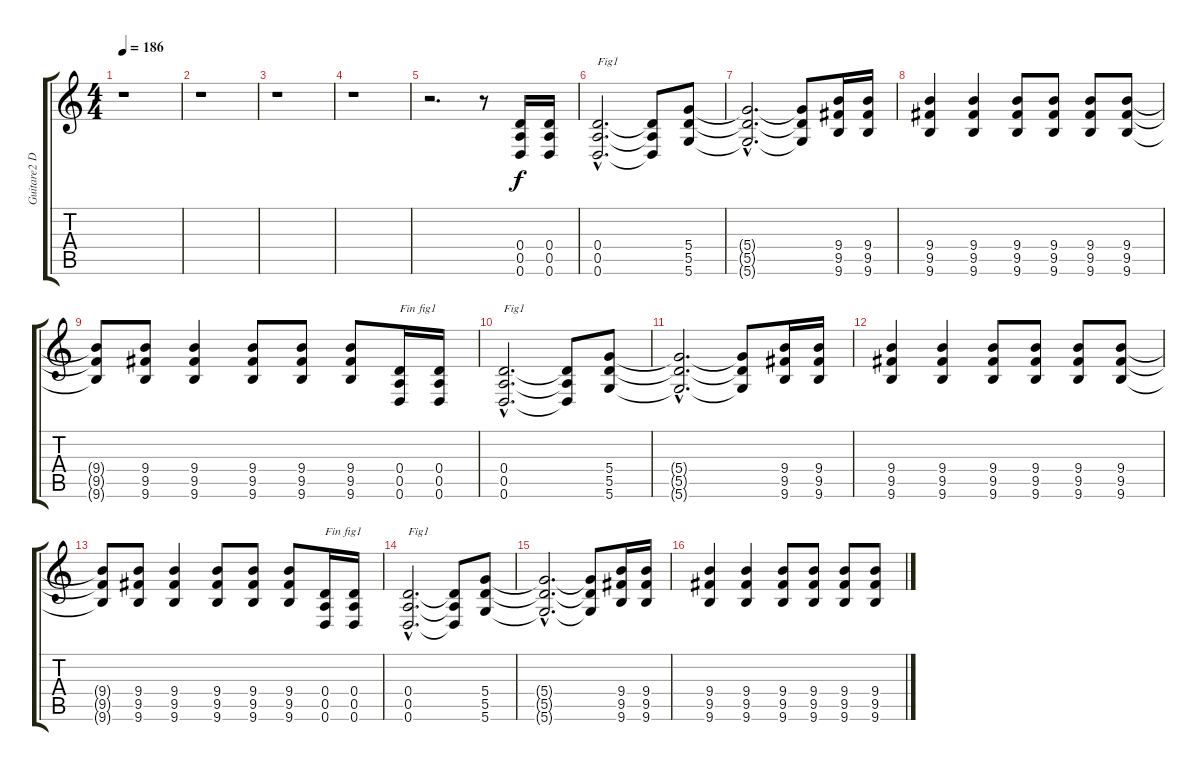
\track ("Guitare2 Dr-D" "Guitare2 D") {instrument distortionguitar}
\staff {score tabs}
\tuning (E4 B3 G3 D3 A2 D2) {hide}
\ts (4 4)
\tempo 186
\clef g2
\ks c
r.1{dy f instrument distortionguitar} |
r.1 |
r.1 |
r.1 |
r.2{d} r.8 (0.4 0.5 0.6).16 (0.4 0.5 0.6).16 |
(0.4{hac} 0.5{hac} 0.6{hac}).2{d txt "Fig1"} (0.4{t} 0.5{t} 0.6{t}).8 (5.4 5.5 5.6).8 |
(5.4{hac t} 5.5{hac t} 5.6{hac t}).2{d} (5.4{t} 5.5{t} 5.6{t}).8 (9.4 9.5 9.6).16 (9.4 9.5 9.6).16 |
(9.4 9.5 9.6).4 (9.4 9.5 9.6).4 (9.4 9.5 9.6).8 (9.4 9.5 9.6).8 (9.4 9.5 9.6).8 (9.4 9.5 9.6).8 |
(9.4{t} 9.5{t} 9.6{t}).8 (9.4 9.5 9.6).8 (9.4 9.5 9.6).4 (9.4 9.5 9.6).8 (9.4 9.5 9.6).8 (9.4 9.5 9.6).8 (0.4 0.5 0.6).16{txt "Fin fig1"} (0.4 0.5 0.6).16 |
(0.4{hac} 0.5{hac} 0.6{hac}).2{d txt "Fig1"} (0.4{t} 0.5{t} 0.6{t}).8 (5.4 5.5 5.6).8 |
(5.4{hac t} 5.5{hac t} 5.6{hac t}).2{d} (5.4{t} 5.5{t} 5.6{t}).8 (9.4 9.5 9.6).16 (9.4 9.5 9.6).16 |
(9.4 9.5 9.6).4 (9.4 9.5 9.6).4 (9.4 9.5 9.6).8 (9.4 9.5 9.6).8 (9.4 9.5 9.6).8 (9.4 9.5 9.6).8 |
(9.4{t} 9.5{t} 9.6{t}).8 (9.4 9.5 9.6).8 (9.4 9.5 9.6).4 (9.4 9.5 9.6).8 (9.4 9.5 9.6).8 (9.4 9.5 9.6).8 (0.4 0.5 0.6).16{txt "Fin fig1"} (0.4 0.5 0.6).16 |
(0.4{hac} 0.5{hac} 0.6{hac}).2{d txt "Fig1"} (0.4{t} 0.5{t} 0.6{t}).8 (5.4 5.5 5.6).8 |
(5.4{hac t} 5.5{hac t} 5.6{hac t}).2{d} (5.4{t} 5.5{t} 5.6{t}).8 (9.4 9.5 9.6).16 (9.4 9.5 9.6).16 |
(9.4 9.5 9.6).4 (9.4 9.5 9.6).4 (9.4 9.5 9.6).8 (9.4 9.5 9.6).8 (9.4 9.5 9.6).8 (9.4 9.5 9.6).8
